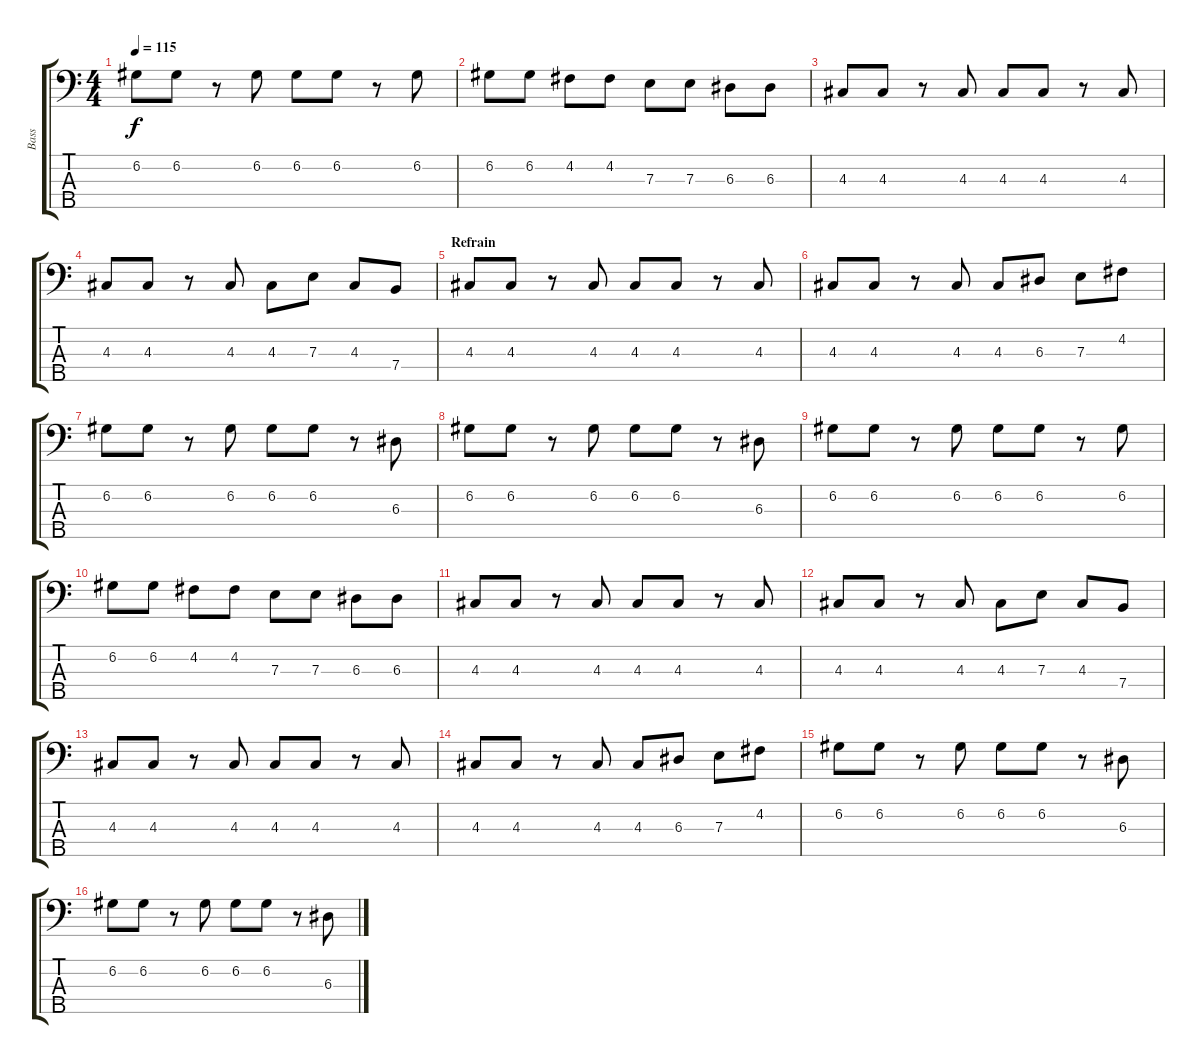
\track ("Bass" "Bass") {instrument acousticbass}
\staff {score tabs}
\tuning (G2 D2 A1 E1 B0) {hide}
\ts (4 4)
\tempo 115
\clef f4
\ks c
6.2.8{dy f} 6.2.8 r.8 6.2.8 6.2.8 6.2.8 r.8 6.2.8 |
6.2.8 6.2.8 4.2.8 4.2.8 7.3.8 7.3.8 6.3.8 6.3.8 |
4.3.8 4.3.8 r.8 4.3.8 4.3.8 4.3.8 r.8 4.3.8 |
4.3.8 4.3.8 r.8 4.3.8 4.3.8 7.3.8 4.3.8 7.4.8 |
\section ("" "Refrain")
4.3.8 4.3.8 r.8 4.3.8 4.3.8 4.3.8 r.8 4.3.8 |
4.3.8 4.3.8 r.8 4.3.8 4.3.8 6.3.8 7.3.8 4.2.8 |
6.2.8 6.2.8 r.8 6.2.8 6.2.8 6.2.8 r.8 6.3.8 |
6.2.8 6.2.8 r.8 6.2.8 6.2.8 6.2.8 r.8 6.3.8 |
6.2.8 6.2.8 r.8 6.2.8 6.2.8 6.2.8 r.8 6.2.8 |
6.2.8 6.2.8 4.2.8 4.2.8 7.3.8 7.3.8 6.3.8 6.3.8 |
4.3.8 4.3.8 r.8 4.3.8 4.3.8 4.3.8 r.8 4.3.8 |
4.3.8 4.3.8 r.8 4.3.8 4.3.8 7.3.8 4.3.8 7.4.8 |
4.3.8 4.3.8 r.8 4.3.8 4.3.8 4.3.8 r.8 4.3.8 |
4.3.8 4.3.8 r.8 4.3.8 4.3.8 6.3.8 7.3.8 4.2.8 |
6.2.8 6.2.8 r.8 6.2.8 6.2.8 6.2.8 r.8 6.3.8 |
6.2.8 6.2.8 r.8 6.2.8 6.2.8 6.2.8 r.8 6.3.8
